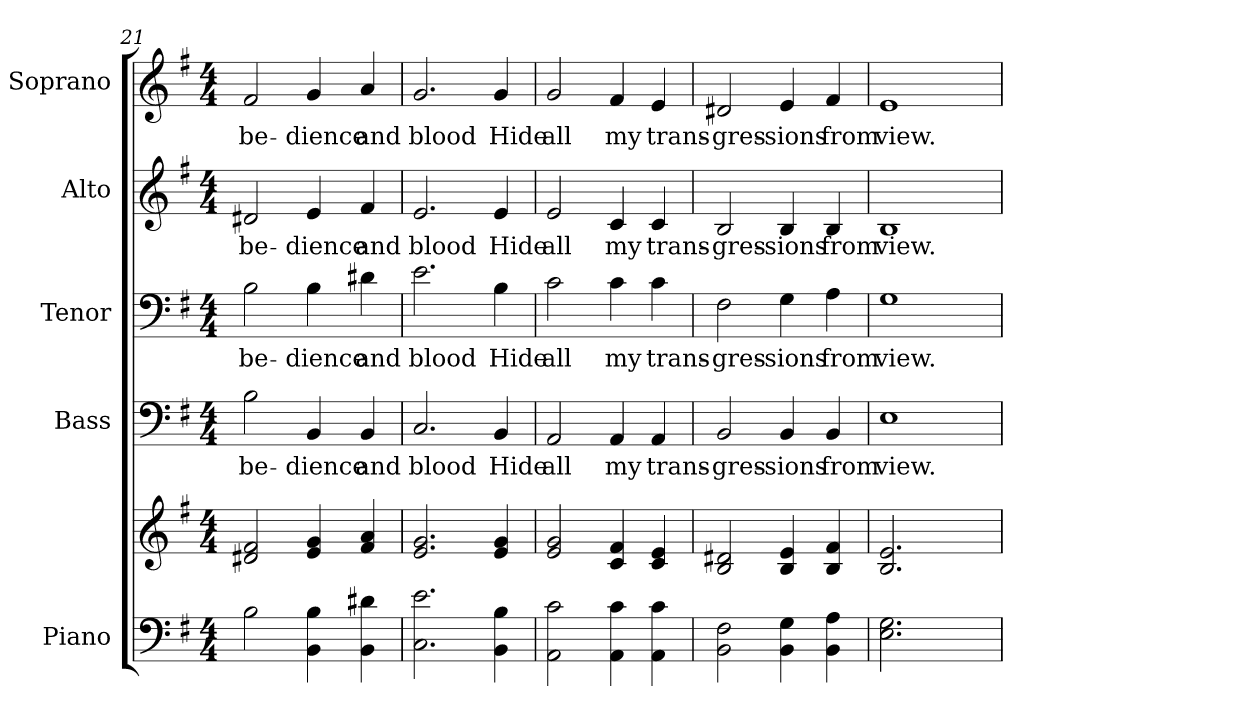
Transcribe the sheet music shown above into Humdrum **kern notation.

**kern	**kern	**kern	**text	**kern	**text	**kern	**text	**kern	**text
*part5	*part5	*part4	*part4	*part3	*part3	*part2	*part2	*part1	*part1
*staff6	*staff5	*staff4	*staff4	*staff3	*staff3	*staff2	*staff2	*staff1	*staff1
*I"Piano	*	*I"Bass	*	*I"Tenor	*	*I"Alto	*	*I"Soprano	*
*I'Pno.	*	*I'B.	*	*I'T.	*	*I'A.	*	*I'S.	*
*clefF4	*clefG2	*clefF4	*	*clefF4	*	*clefG2	*	*clefG2	*
*k[f#]	*k[f#]	*k[f#]	*	*k[f#]	*	*k[f#]	*	*k[f#]	*
*G:	*G:	*G:	*	*G:	*	*G:	*	*G:	*
*M4/4	*M4/4	*M4/4	*	*M4/4	*	*M4/4	*	*M4/4	*
=21	=21	=21	=21	=21	=21	=21	=21	=21	=21
!	!	!	!LO:LY:b:color=#000000	!	!	!	!	!	!
!	!	!	!	!	!LO:LY:b:color=#000000	!	!	!	!
!	!	!	!	!	!	!	!LO:LY:b:color=#000000	!	!
!	!	!	!	!	!	!	!	!	!LO:LY:b:color=#000000
2Bi\	2d#Xi/ 2f#i	2Bi\	-be-	2Bi\	-be-	2d#Xi/	-be-	2f#i/	-be-
!	!	!	!LO:LY:b:color=#000000	!	!	!	!	!	!
!	!	!	!	!	!LO:LY:b:color=#000000	!	!	!	!
!	!	!	!	!	!	!	!LO:LY:b:color=#000000	!	!
!	!	!	!	!	!	!	!	!	!LO:LY:b:color=#000000
4BBi\ 4Bi	4ei/ 4gi	4BBi/	-dience	4Bi\	-dience	4ei/	-dience	4gi/	-dience
!	!	!	!LO:LY:b:color=#000000	!	!	!	!	!	!
!	!	!	!	!	!LO:LY:b:color=#000000	!	!	!	!
!	!	!	!	!	!	!	!LO:LY:b:color=#000000	!	!
!	!	!	!	!	!	!	!	!	!LO:LY:b:color=#000000
4BBi\ 4d#Xi	4f#i/ 4ai	4BBi/	and	4d#Xi\	and	4f#i/	and	4ai/	and
=22	=22	=22	=22	=22	=22	=22	=22	=22	=22
!	!	!	!LO:LY:b:color=#000000	!	!	!	!	!	!
!	!	!	!	!	!LO:LY:b:color=#000000	!	!	!	!
!	!	!	!	!	!	!	!LO:LY:b:color=#000000	!	!
!	!	!	!	!	!	!	!	!	!LO:LY:b:color=#000000
2.Ci\ 2.ei	2.ei/ 2.gi	2.Ci/	blood	2.ei\	blood	2.ei/	blood	2.gi/	blood
!	!	!	!LO:LY:b:color=#000000	!	!	!	!	!	!
!	!	!	!	!	!LO:LY:b:color=#000000	!	!	!	!
!	!	!	!	!	!	!	!LO:LY:b:color=#000000	!	!
!	!	!	!	!	!	!	!	!	!LO:LY:b:color=#000000
4BBi\ 4Bi	4ei/ 4gi	4BBi/	Hide	4Bi\	Hide	4ei/	Hide	4gi/	Hide
!!LO:PB:g=z
=23	=23	=23	=23	=23	=23	=23	=23	=23	=23
!	!	!	!LO:LY:b:color=#000000	!	!	!	!	!	!
!	!	!	!	!	!LO:LY:b:color=#000000	!	!	!	!
!	!	!	!	!	!	!	!LO:LY:b:color=#000000	!	!
!	!	!	!	!	!	!	!	!	!LO:LY:b:color=#000000
2AAi\ 2ci	2ei/ 2gi	2AAi/	all	2ci\	all	2ei/	all	2gi/	all
!	!	!	!LO:LY:b:color=#000000	!	!	!	!	!	!
!	!	!	!	!	!LO:LY:b:color=#000000	!	!	!	!
!	!	!	!	!	!	!	!LO:LY:b:color=#000000	!	!
!	!	!	!	!	!	!	!	!	!LO:LY:b:color=#000000
4AAi\ 4ci	4ci/ 4f#i	4AAi/	my	4ci\	my	4ci/	my	4f#i/	my
!	!	!	!LO:LY:b:color=#000000	!	!	!	!	!	!
!	!	!	!	!	!LO:LY:b:color=#000000	!	!	!	!
!	!	!	!	!	!	!	!LO:LY:b:color=#000000	!	!
!	!	!	!	!	!	!	!	!	!LO:LY:b:color=#000000
4AAi\ 4ci	4ci/ 4ei	4AAi/	trans-	4ci\	trans-	4ci/	trans-	4ei/	trans-
=24	=24	=24	=24	=24	=24	=24	=24	=24	=24
!	!	!	!LO:LY:b:color=#000000	!	!	!	!	!	!
!	!	!	!	!	!LO:LY:b:color=#000000	!	!	!	!
!	!	!	!	!	!	!	!LO:LY:b:color=#000000	!	!
!	!	!	!	!	!	!	!	!	!LO:LY:b:color=#000000
2BBi\ 2F#i	2Bi/ 2d#Xi	2BBi/	-gres-	2F#i\	-gres-	2Bi/	-gres-	2d#Xi/	-gres-
!	!	!	!LO:LY:b:color=#000000	!	!	!	!	!	!
!	!	!	!	!	!LO:LY:b:color=#000000	!	!	!	!
!	!	!	!	!	!	!	!LO:LY:b:color=#000000	!	!
!	!	!	!	!	!	!	!	!	!LO:LY:b:color=#000000
4BBi\ 4Gi	4Bi/ 4ei	4BBi/	-sions	4Gi\	-sions	4Bi/	-sions	4ei/	-sions
!	!	!	!LO:LY:b:color=#000000	!	!	!	!	!	!
!	!	!	!	!	!LO:LY:b:color=#000000	!	!	!	!
!	!	!	!	!	!	!	!LO:LY:b:color=#000000	!	!
!	!	!	!	!	!	!	!	!	!LO:LY:b:color=#000000
4BBi\ 4Ai	4Bi/ 4f#i	4BBi/	from	4Ai\	from	4Bi/	from	4f#i/	from
=25	=25	=25	=25	=25	=25	=25	=25	=25	=25
!	!	!	!LO:LY:b:color=#000000	!	!	!	!	!	!
!	!	!	!	!	!LO:LY:b:color=#000000	!	!	!	!
!	!	!	!	!	!	!	!LO:LY:b:color=#000000	!	!
!	!	!	!	!	!	!	!	!	!LO:LY:b:color=#000000
2.Ei\ 2.Gi	2.Bi/ 2.ei	1Ei	view.	1Gi	view.	1Bi	view.	1ei	view.
4ryy	4ryy	.	.	.	.	.	.	.	.
=	=	=	=	=	=	=	=	=	=
*-	*-	*-	*-	*-	*-	*-	*-	*-	*-
